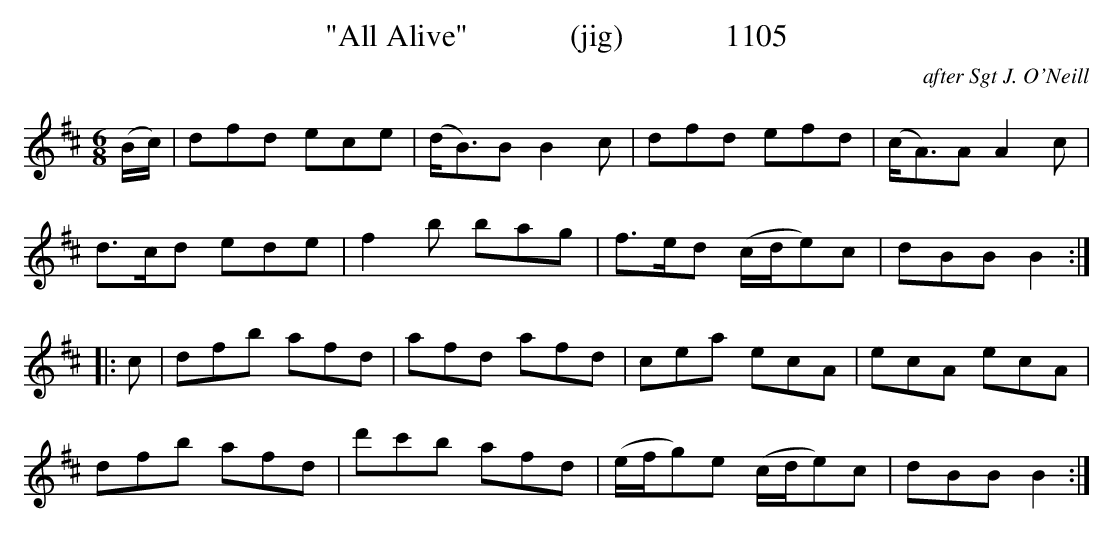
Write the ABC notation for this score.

X:1
T:"All Alive"             (jig)             1105
C:after Sgt J. O'Neill
BRENNAN July 2003 (HTTP://WWW.SOSYOURMOM.COM)
M:6/8
L:1/8
K:D
(B/2c/2)|dfd ece|(d/2B3/2)B B2c|dfd efd|(c/2A3/2)A A2c|
d3/2c/2d ede|f2b bag|f3/2e/2d (c/2d/2e)c|dBB B2:|
|:c|dfb afd|afd afd|cea ecA|ecA ecA|
dfb afd|d'c'b afd|(e/2f/2g)e (c/2d/2e)c|dBB B2:|
